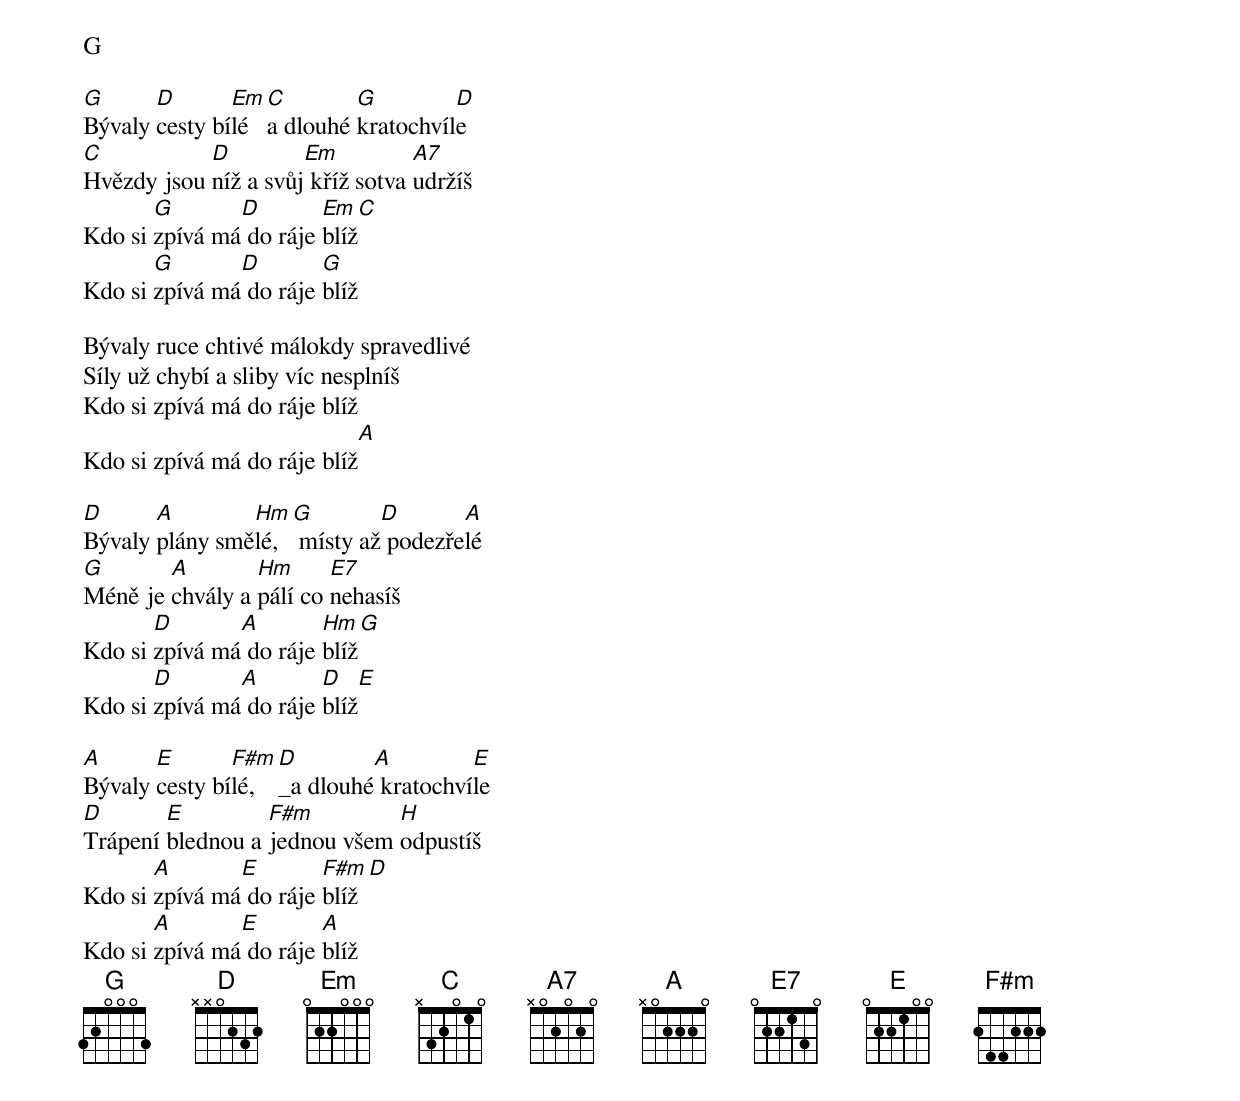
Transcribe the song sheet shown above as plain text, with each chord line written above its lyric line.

G

G      D       Em C        G         D
Bývaly cesty bílé a dlouhé kratochvíle
C           D         Em          A7
Hvězdy jsou níž a svůj kříž sotva udržíš
       G       D        Em  C
Kdo si zpívá má do ráje blíž
       G       D        G
Kdo si zpívá má do ráje blíž

Bývaly ruce chtivé málokdy spravedlivé
Síly už chybí a sliby víc nesplníš
Kdo si zpívá má do ráje blíž
                            A
Kdo si zpívá má do ráje blíž

D      A        Hm G        D       A
Bývaly plány smělé, místy až podezřelé
G       A        Hm      E7
Méně je chvály a pálí co nehasíš
       D       A        Hm  G
Kdo si zpívá má do ráje blíž
       D       A        D   E
Kdo si zpívá má do ráje blíž

A      E       F#m D        A         E
Bývaly cesty bílé, _a dlouhé kratochvíle
D       E         F#m         H
Trápení blednou a jednou všem odpustíš
       A       E        F#m D
Kdo si zpívá má do ráje blíž
       A       E        A
Kdo si zpívá má do ráje blíž
